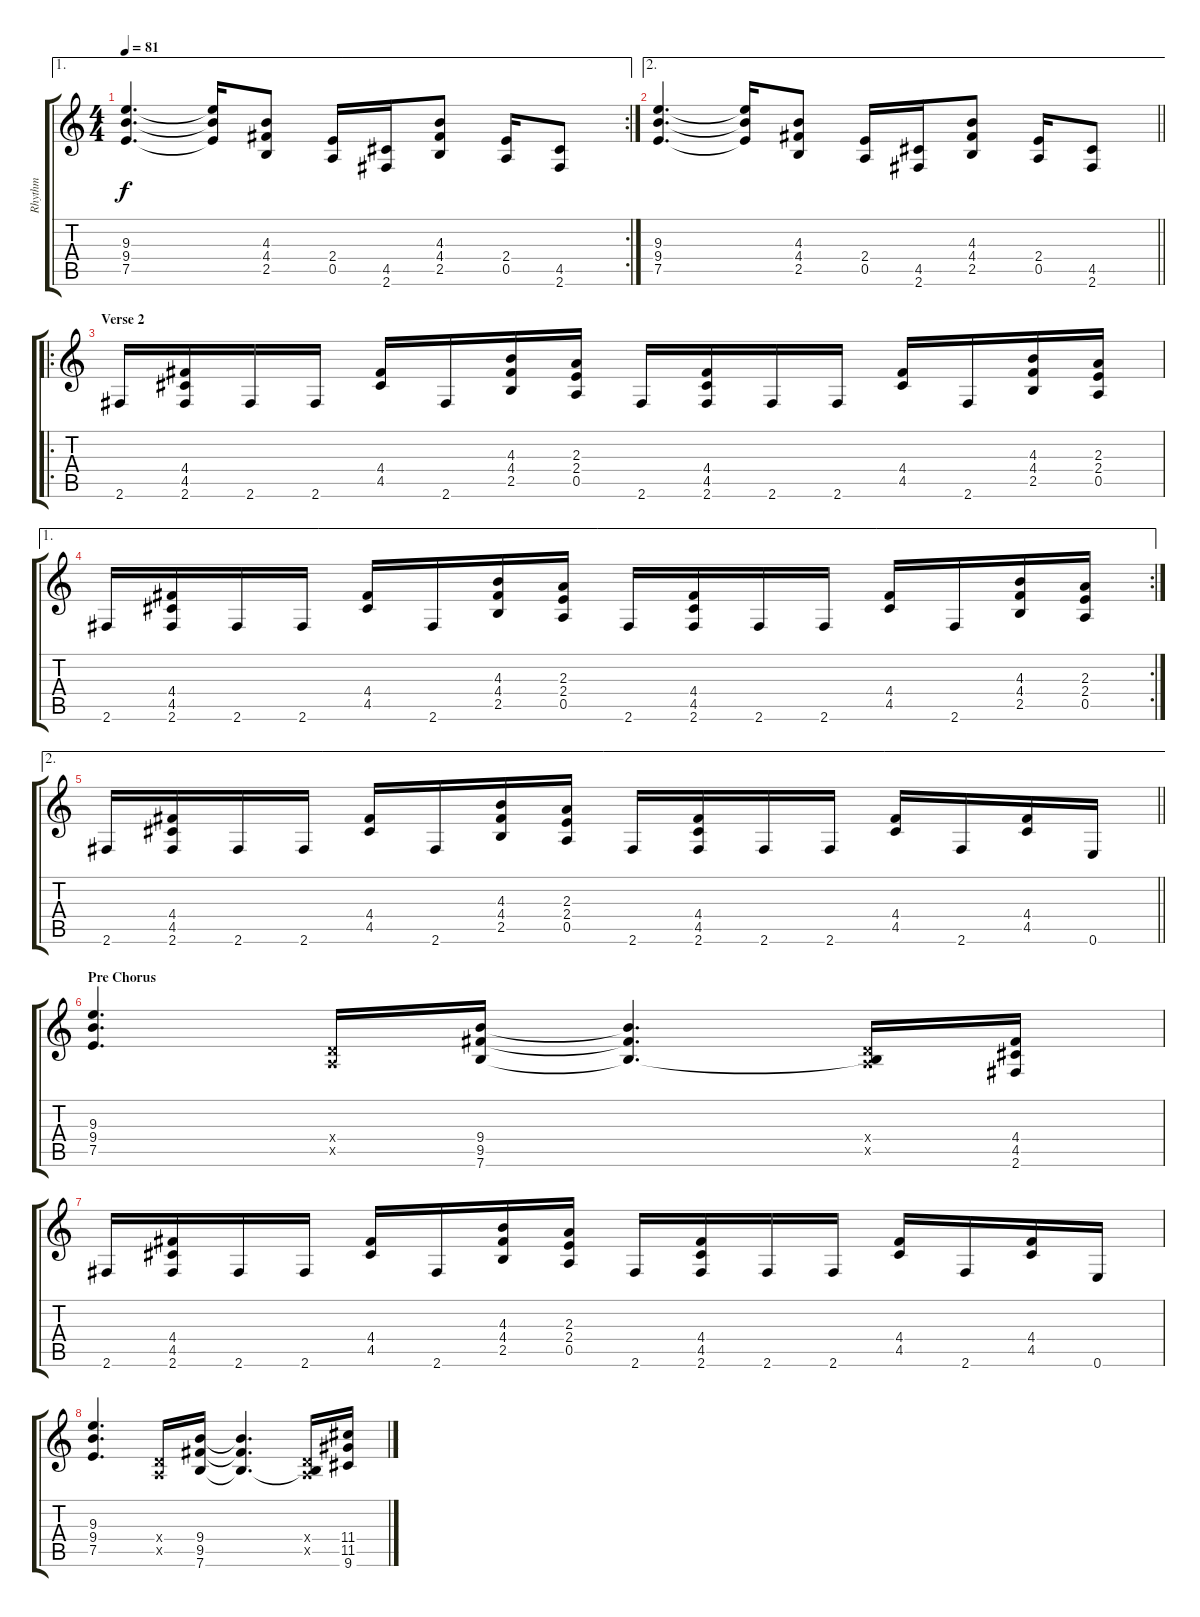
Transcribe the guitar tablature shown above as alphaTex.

\track ("Rhythm" "Rhythm") {instrument distortionguitar}
\staff {score tabs}
\tuning (E4 B3 G3 D3 A2 E2) {hide}
\ae 1
\rc 2
\ts (4 4)
\tempo 81
\clef g2
\ks c
(9.3 9.4 7.5).4{d dy f} (9.3{t} 9.4{t} 7.5{t}).16 (4.3 4.4 2.5).8 (2.4 0.5).16 (4.5 2.6).16 (4.3 4.4 2.5).8 (2.4 0.5).16 (4.5 2.6).8 |
\ae 2
\barLineRight lightlight
(9.3 9.4 7.5).4{d} (9.3{t} 9.4{t} 7.5{t}).16 (4.3 4.4 2.5).8 (2.4 0.5).16 (4.5 2.6).16 (4.3 4.4 2.5).8 (2.4 0.5).16 (4.5 2.6).8 |
\ro
\section ("" "Verse 2")
2.6.16 (4.4 4.5 2.6).16 2.6.16 2.6.16 (4.4 4.5).16 2.6.16 (4.3 4.4 2.5).16 (2.3 2.4 0.5).16 2.6.16 (4.4 4.5 2.6).16 2.6.16 2.6.16 (4.4 4.5).16 2.6.16 (4.3 4.4 2.5).16 (2.3 2.4 0.5).16 |
\ae 1
\rc 2
2.6.16 (4.4 4.5 2.6).16 2.6.16 2.6.16 (4.4 4.5).16 2.6.16 (4.3 4.4 2.5).16 (2.3 2.4 0.5).16 2.6.16 (4.4 4.5 2.6).16 2.6.16 2.6.16 (4.4 4.5).16 2.6.16 (4.3 4.4 2.5).16 (2.3 2.4 0.5).16 |
\ae 2
\barLineRight lightlight
2.6.16 (4.4 4.5 2.6).16 2.6.16 2.6.16 (4.4 4.5).16 2.6.16 (4.3 4.4 2.5).16 (2.3 2.4 0.5).16 2.6.16 (4.4 4.5 2.6).16 2.6.16 2.6.16 (4.4 4.5).16 2.6.16 (4.4 4.5).16 0.6.16 |
\section ("" "Pre Chorus")
(9.3 9.4 7.5).4{d} (0.4{x} 0.5{x}).16 (9.4 9.5 7.6).16 (9.4{t} 9.5{t} 7.6{t}).4{d} (0.4{x} 0.5{x} 7.6{t}).16 (4.4 4.5 2.6).16 |
2.6.16 (4.4 4.5 2.6).16 2.6.16 2.6.16 (4.4 4.5).16 2.6.16 (4.3 4.4 2.5).16 (2.3 2.4 0.5).16 2.6.16 (4.4 4.5 2.6).16 2.6.16 2.6.16 (4.4 4.5).16 2.6.16 (4.4 4.5).16 0.6.16 |
(9.3 9.4 7.5).4{d} (0.4{x} 0.5{x}).16 (9.4 9.5 7.6).16 (9.4{t} 9.5{t} 7.6{t}).4{d} (0.4{x} 0.5{x} 7.6{t}).16 (11.4 11.5 9.6).16
